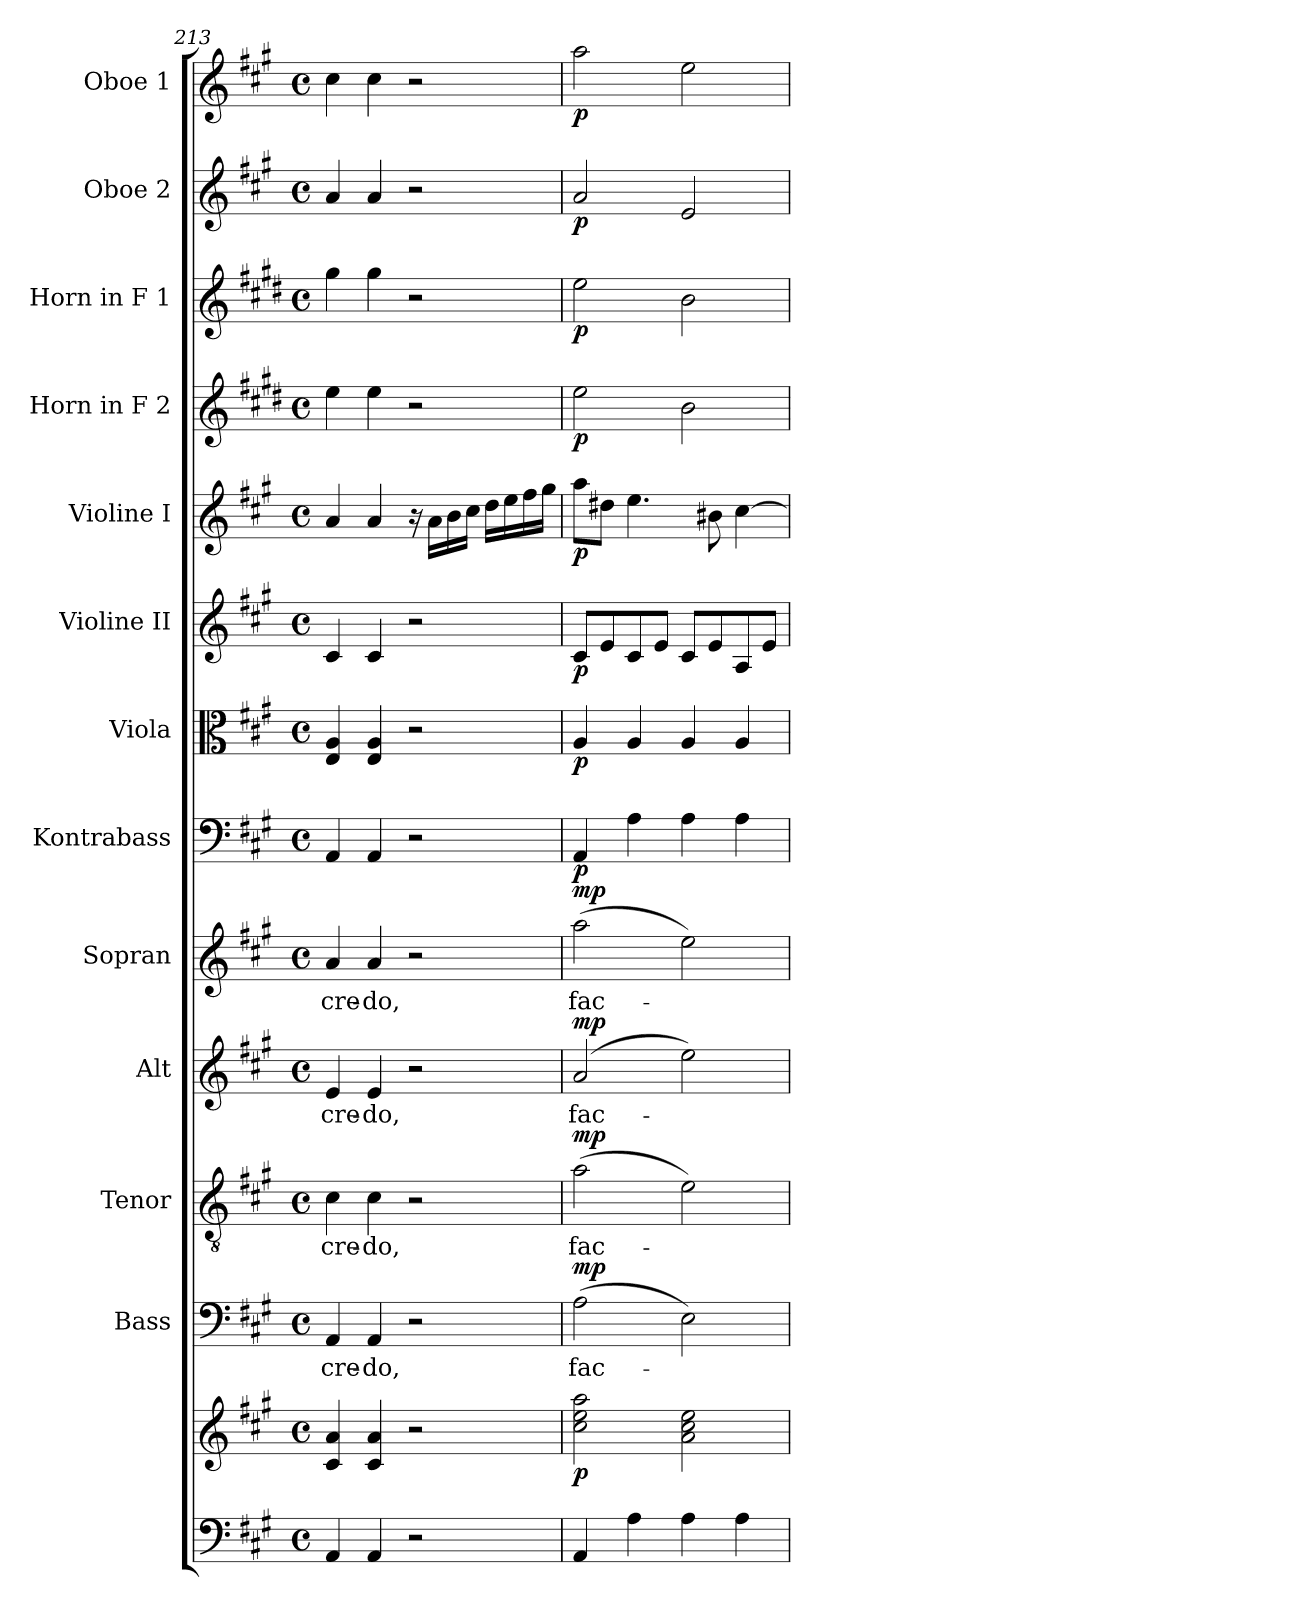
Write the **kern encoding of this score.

**kern	**kern	**dynam	**kern	**text	**dynam	**kern	**text	**dynam	**kern	**text	**dynam	**kern	**text	**dynam	**kern	**dynam	**kern	**dynam	**kern	**dynam	**kern	**dynam	**kern	**dynam	**kern	**dynam	**kern	**dynam	**kern	**dynam
*part13	*part13	*part13	*part12	*part12	*part12	*part11	*part11	*part11	*part10	*part10	*part10	*part9	*part9	*part9	*part8	*part8	*part7	*part7	*part6	*part6	*part5	*part5	*part4	*part4	*part3	*part3	*part2	*part2	*part1	*part1
*staff14	*staff13	*staff13/14	*staff12	*staff12	*staff12	*staff11	*staff11	*staff11	*staff10	*staff10	*staff10	*staff9	*staff9	*staff9	*staff8	*staff8	*staff7	*staff7	*staff6	*staff6	*staff5	*staff5	*staff4	*staff4	*staff3	*staff3	*staff2	*staff2	*staff1	*staff1
*	*	*	*I"Bass	*	*	*I"Tenor	*	*	*I"Alt	*	*	*I"Sopran	*	*	*I"Kontrabass	*	*I"Viola	*	*I"Violine II	*	*I"Violine I	*	*I"Horn in F 2	*	*I"Horn in F 1	*	*I"Oboe 2	*	*I"Oboe 1	*
*	*	*	*I'B.	*	*	*I'T.	*	*	*I'A.	*	*	*I'S.	*	*	*I'Kb.	*	*I'Vla.	*	*I'Vl. II	*	*I'Vl. I	*	*	*	*	*	*I'Ob.. 2	*	*I'Ob. 1	*
*clefF4	*clefG2	*	*clefF4	*	*	*clefGv2	*	*	*clefG2	*	*	*clefG2	*	*	*clefF4	*	*clefC3	*	*clefG2	*	*clefG2	*	*clefG2	*	*clefG2	*	*clefG2	*	*clefG2	*
*	*	*	*	*	*	*	*	*	*	*	*	*	*	*	*ITrd7c12	*	*	*	*	*	*	*	*ITrd4c7	*	*ITrd4c7	*	*	*	*	*
*k[f#c#g#]	*k[f#c#g#]	*	*k[f#c#g#]	*	*	*k[f#c#g#]	*	*	*k[f#c#g#]	*	*	*k[f#c#g#]	*	*	*k[f#c#g#]	*	*k[f#c#g#]	*	*k[f#c#g#]	*	*k[f#c#g#]	*	*k[f#c#g#]	*	*k[f#c#g#]	*	*k[f#c#g#]	*	*k[f#c#g#]	*
*A:	*A:	*	*A:	*	*	*A:	*	*	*A:	*	*	*A:	*	*	*A:	*	*A:	*	*A:	*	*A:	*	*A:	*	*A:	*	*A:	*	*A:	*
*M4/4	*M4/4	*	*M4/4	*	*	*M4/4	*	*	*M4/4	*	*	*M4/4	*	*	*M4/4	*	*M4/4	*	*M4/4	*	*M4/4	*	*M4/4	*	*M4/4	*	*M4/4	*	*M4/4	*
*met(c)	*met(c)	*	*met(c)	*	*	*met(c)	*	*	*met(c)	*	*	*met(c)	*	*	*met(c)	*	*met(c)	*	*met(c)	*	*met(c)	*	*met(c)	*	*met(c)	*	*met(c)	*	*met(c)	*
=213	=213	=213	=213	=213	=213	=213	=213	=213	=213	=213	=213	=213	=213	=213	=213	=213	=213	=213	=213	=213	=213	=213	=213	=213	=213	=213	=213	=213	=213	=213
!	!	!	!	!LO:LY:b	!	!	!LO:LY:b	!	!	!LO:LY:b	!	!	!LO:LY:b	!	!	!	!	!	!	!	!	!	!	!	!	!	!	!	!	!
4AA/	4c#/ 4a/	.	4AA/	cre-	.	4c#\	cre-	.	4e/	cre-	.	4a/	cre-	.	4AAA/	.	4E/ 4A/	.	4c#/	.	4a/	.	4a\	.	4cc#\	.	4a/	.	4cc#\	.
!	!	!	!	!LO:LY:b	!	!	!LO:LY:b	!	!	!LO:LY:b	!	!	!LO:LY:b	!	!	!	!	!	!	!	!	!	!	!	!	!	!	!	!	!
4AA/	4c#/ 4a/	.	4AA/	-do,	.	4c#\	-do,	.	4e/	-do,	.	4a/	-do,	.	4AAA/	.	4E/ 4A/	.	4c#/	.	4a/	.	4a\	.	4cc#\	.	4a/	.	4cc#\	.
2r	2r	.	2r	.	.	2r	.	.	2r	.	.	2r	.	.	2r	.	2r	.	2r	.	16r	.	2r	.	2r	.	2r	.	2r	.
.	.	.	.	.	.	.	.	.	.	.	.	.	.	.	.	.	.	.	.	.	16a\LL	.	.	.	.	.	.	.	.	.
.	.	.	.	.	.	.	.	.	.	.	.	.	.	.	.	.	.	.	.	.	16b\	.	.	.	.	.	.	.	.	.
.	.	.	.	.	.	.	.	.	.	.	.	.	.	.	.	.	.	.	.	.	16cc#\JJ	.	.	.	.	.	.	.	.	.
.	.	.	.	.	.	.	.	.	.	.	.	.	.	.	.	.	.	.	.	.	16dd\LL	.	.	.	.	.	.	.	.	.
.	.	.	.	.	.	.	.	.	.	.	.	.	.	.	.	.	.	.	.	.	16ee\	.	.	.	.	.	.	.	.	.
.	.	.	.	.	.	.	.	.	.	.	.	.	.	.	.	.	.	.	.	.	16ff#\	.	.	.	.	.	.	.	.	.
.	.	.	.	.	.	.	.	.	.	.	.	.	.	.	.	.	.	.	.	.	16gg#\JJ	.	.	.	.	.	.	.	.	.
=214	=214	=214	=214	=214	=214	=214	=214	=214	=214	=214	=214	=214	=214	=214	=214	=214	=214	=214	=214	=214	=214	=214	=214	=214	=214	=214	=214	=214	=214	=214
!	!	!LO:DY:b	!	!LO:LY:b	!LO:DY:a	!	!LO:LY:b	!LO:DY:a	!	!LO:LY:b	!LO:DY:a	!	!LO:LY:b	!LO:DY:a	!	!LO:DY:b	!	!LO:DY:b	!	!LO:DY:b	!	!LO:DY:b	!	!LO:DY:b	!	!LO:DY:b	!	!LO:DY:b	!	!LO:DY:b
4AA/	2cc#\ 2ee\ 2aa\	p	(>2A\	fac-	mp	(>2a\	fac-	mp	(2a/	fac-	mp	(>2aa\	fac-	mp	4AAA/	p	4A/	p	8c#/L	p	8aa\L	p	2a\	p	2a\	p	2a/	p	2aa\	p
.	.	.	.	.	.	.	.	.	.	.	.	.	.	.	.	.	.	.	8e/	.	8dd#X\J	.	.	.	.	.	.	.	.	.
4A\	.	.	.	.	.	.	.	.	.	.	.	.	.	.	4AA\	.	4A/	.	8c#/	.	4.ee\	.	.	.	.	.	.	.	.	.
.	.	.	.	.	.	.	.	.	.	.	.	.	.	.	.	.	.	.	8e/J	.	.	.	.	.	.	.	.	.	.	.
4A\	2a\ 2cc#\ 2ee\	.	2E\)	.	.	2e\)	.	.	2ee\)	.	.	2ee\)	.	.	4AA\	.	4A/	.	8c#/L	.	.	.	2e\	.	2e\	.	2e/	.	2ee\	.
.	.	.	.	.	.	.	.	.	.	.	.	.	.	.	.	.	.	.	8e/	.	8b#X\	.	.	.	.	.	.	.	.	.
4A\	.	.	.	.	.	.	.	.	.	.	.	.	.	.	4AA\	.	4A/	.	8A/	.	[4cc#\	.	.	.	.	.	.	.	.	.
.	.	.	.	.	.	.	.	.	.	.	.	.	.	.	.	.	.	.	8e/J	.	.	.	.	.	.	.	.	.	.	.
=	=	=	=	=	=	=	=	=	=	=	=	=	=	=	=	=	=	=	=	=	=	=	=	=	=	=	=	=	=	=
*-	*-	*-	*-	*-	*-	*-	*-	*-	*-	*-	*-	*-	*-	*-	*-	*-	*-	*-	*-	*-	*-	*-	*-	*-	*-	*-	*-	*-	*-	*-
